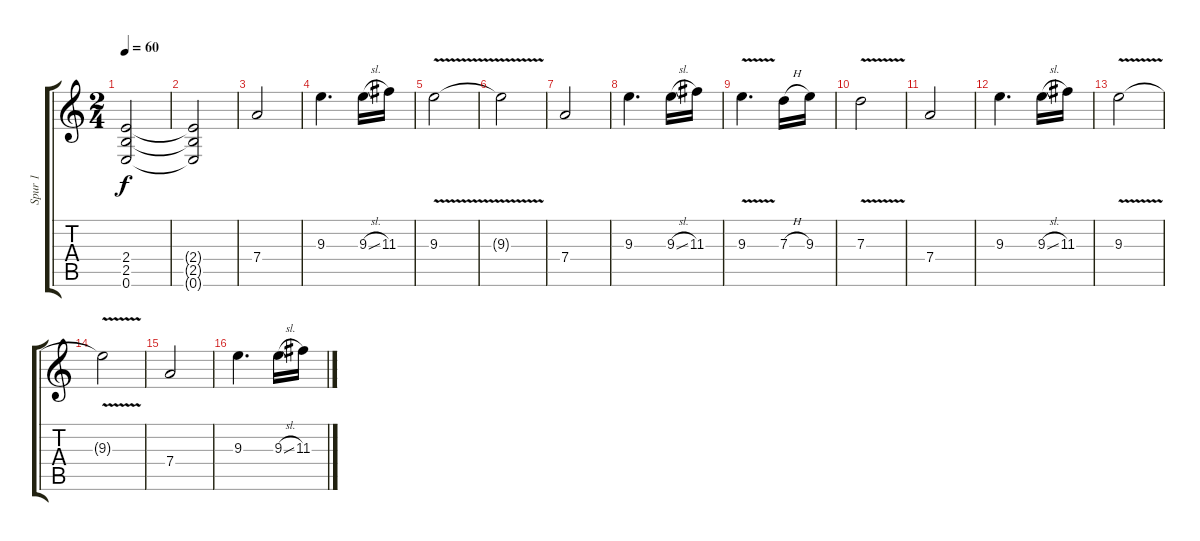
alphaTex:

\track ("Spur 1" "Spur 1") {instrument electricguitarclean}
\staff {score tabs}
\tuning (E4 B3 G3 D3 A2 E2) {hide}
\ts (2 4)
\tempo 60
\clef g2
\ks c
(2.4 2.5 0.6).2{dy f} |
(2.4{t} 2.5{t} 0.6{t}).2 |
7.4.2 |
9.3.4{d} 9.3{sl}.16 11.3.16 |
9.3{v}.2 |
9.3{t}.2 |
7.4.2 |
9.3.4{d} 9.3{sl}.16 11.3.16 |
9.3{v}.4{d} 7.3{h}.16 9.3.16 |
7.3{v}.2 |
7.4.2 |
9.3.4{d} 9.3{sl}.16 11.3.16 |
9.3{v}.2 |
9.3{t}.2 |
7.4.2 |
9.3.4{d} 9.3{sl}.16 11.3.16
